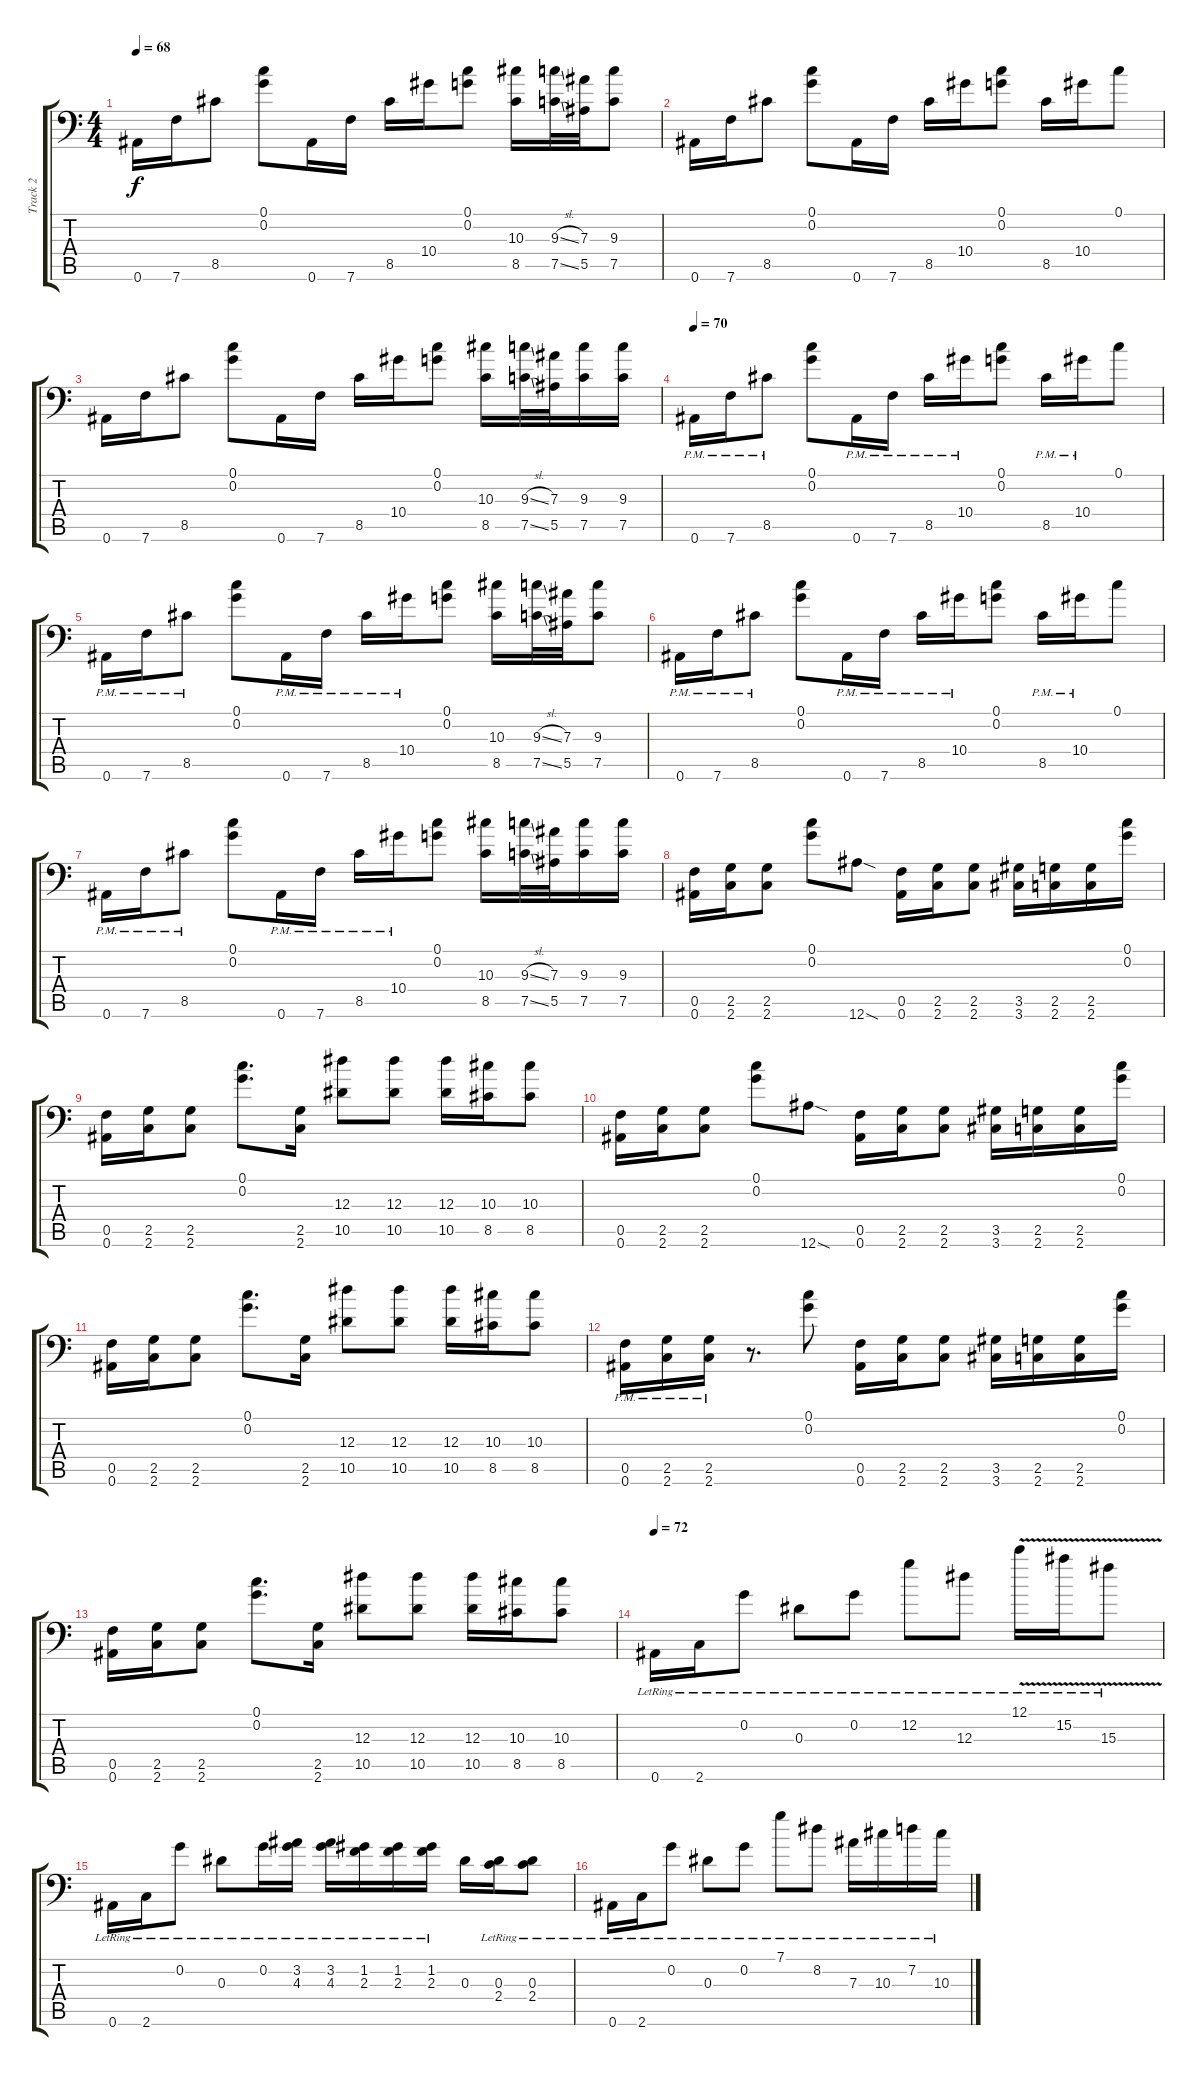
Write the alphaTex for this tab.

\track ("Track 2" "Track 2") {instrument electricguitarjazz}
\staff {score tabs}
\tuning (C4 G3 Eb3 Bb2 F2 Bb1) {hide}
\ts (4 4)
\tempo 68
\clef f4
\ks c
0.6.16{dy f} 7.6.16 8.5.8 (0.1 0.2).8 0.6.16 7.6.16 8.5.16 10.4.16 (0.1 0.2).8 (10.3 8.5).16 (9.3{sl} 7.5{sl}).32 (7.3 5.5).32 (9.3 7.5).8 |
0.6.16 7.6.16 8.5.8 (0.1 0.2).8 0.6.16 7.6.16 8.5.16 10.4.16 (0.1 0.2).8 8.5.16 10.4.16 0.1.8 |
0.6.16 7.6.16 8.5.8 (0.1 0.2).8 0.6.16 7.6.16 8.5.16 10.4.16 (0.1 0.2).8 (10.3 8.5).16 (9.3{sl} 7.5{sl}).32 (7.3 5.5).32 (9.3 7.5).16 (9.3 7.5).16 |
\tempo 70
0.6{pm}.16 7.6{pm}.16 8.5{pm}.8 (0.1 0.2).8 0.6{pm}.16 7.6{pm}.16 8.5{pm}.16 10.4{pm}.16 (0.1 0.2).8 8.5{pm}.16 10.4{pm}.16 0.1.8 |
0.6{pm}.16 7.6{pm}.16 8.5{pm}.8 (0.1 0.2).8 0.6{pm}.16 7.6{pm}.16 8.5{pm}.16 10.4{pm}.16 (0.1 0.2).8 (10.3 8.5).16 (9.3{sl} 7.5{sl}).32 (7.3 5.5).32 (9.3 7.5).8 |
0.6{pm}.16 7.6{pm}.16 8.5{pm}.8 (0.1 0.2).8 0.6{pm}.16 7.6{pm}.16 8.5{pm}.16 10.4{pm}.16 (0.1 0.2).8 8.5{pm}.16 10.4{pm}.16 0.1.8 |
0.6{pm}.16 7.6{pm}.16 8.5{pm}.8 (0.1 0.2).8 0.6{pm}.16 7.6{pm}.16 8.5{pm}.16 10.4{pm}.16 (0.1 0.2).8 (10.3 8.5).16 (9.3{sl} 7.5{sl}).32 (7.3 5.5).32 (9.3 7.5).16 (9.3 7.5).16 |
(0.5 0.6).16 (2.5 2.6).16 (2.5 2.6).8 (0.1 0.2).8 12.6{sod}.8 (0.5 0.6).16 (2.5 2.6).16 (2.5 2.6).8 (3.5 3.6).16 (2.5 2.6).16 (2.5 2.6).16 (0.1 0.2).16 |
(0.5 0.6).16 (2.5 2.6).16 (2.5 2.6).8 (0.1 0.2).8{d} (2.5 2.6).16 (12.3 10.5).8 (12.3 10.5).8 (12.3 10.5).16 (10.3 8.5).16 (10.3 8.5).8 |
(0.5 0.6).16 (2.5 2.6).16 (2.5 2.6).8 (0.1 0.2).8 12.6{sod}.8 (0.5 0.6).16 (2.5 2.6).16 (2.5 2.6).8 (3.5 3.6).16 (2.5 2.6).16 (2.5 2.6).16 (0.1 0.2).16 |
(0.5 0.6).16 (2.5 2.6).16 (2.5 2.6).8 (0.1 0.2).8{d} (2.5 2.6).16 (12.3 10.5).8 (12.3 10.5).8 (12.3 10.5).16 (10.3 8.5).16 (10.3 8.5).8 |
(0.5{pm} 0.6{pm}).16 (2.5{pm} 2.6{pm}).16 (2.5{pm} 2.6{pm}).16 r.8{d} (0.1 0.2).8 (0.5 0.6).16 (2.5 2.6).16 (2.5 2.6).8 (3.5 3.6).16 (2.5 2.6).16 (2.5 2.6).16 (0.1 0.2).16 |
(0.5 0.6).16 (2.5 2.6).16 (2.5 2.6).8 (0.1 0.2).8{d} (2.5 2.6).16 (12.3 10.5).8 (12.3 10.5).8 (12.3 10.5).16 (10.3 8.5).16 (10.3 8.5).8 |
\tempo 72
0.6{lr}.16{instrument electricguitarjazz} 2.6{lr}.16 0.2{lr}.8 0.3{lr}.8 0.2{lr}.8 12.2{lr}.8 12.3{lr}.8 12.1{v lr}.16 15.2{v lr}.16 15.3{v lr}.8 |
0.6{lr}.16 2.6{lr}.16 0.2{lr}.8 0.3{lr}.8 0.2{lr}.16 (3.2{lr} 4.3{lr}).16 (3.2{lr} 4.3{lr}).16 (1.2{lr} 2.3{lr}).16 (1.2{lr} 2.3{lr}).16 (1.2 2.3{lr}).16 0.3.16 (0.3 2.4{lr}).16 (0.3{lr} 2.4{lr}).8 |
0.6{lr}.16 2.6{lr}.16 0.2{lr}.8 0.3{lr}.8 0.2{lr}.8 7.1{lr}.8 8.2{lr}.8 7.3{lr}.16 10.3{lr}.16 7.2{lr}.16 10.3{lr}.16
